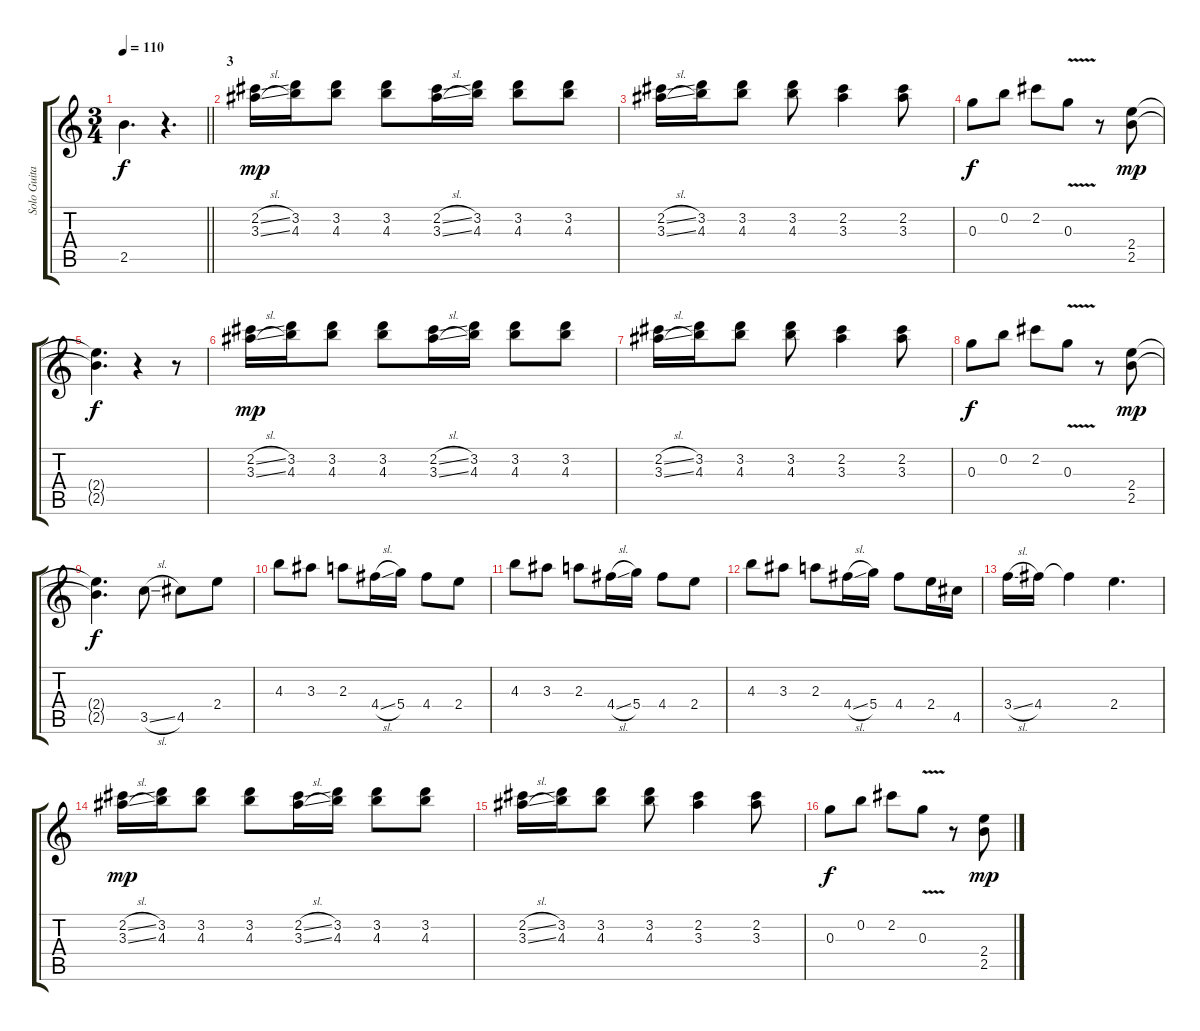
\track ("Solo Guitar" "Solo Guita") {instrument acousticguitarsteel}
\staff {score tabs}
\tuning (E4 B3 G3 D3 A2 E2) {hide}
\ts (3 4)
\tempo 110
\clef g2
\barLineRight lightlight
\ks c
2.5.4{d ot 8vb dy f} r.4{d ot 8vb} |
\section ("" "3")
(2.2{sl} 3.3{sl}).16{ot 8vb dy mp} (3.2 4.3).16{ot 8vb} (3.2 4.3).8{ot 8vb} (3.2 4.3).8{ot 8vb} (2.2{sl} 3.3{sl}).16{ot 8vb} (3.2 4.3).16{ot 8vb} (3.2 4.3).8{ot 8vb} (3.2 4.3).8{ot 8vb} |
(2.2{sl} 3.3{sl}).16{ot 8vb} (3.2 4.3).16{ot 8vb} (3.2 4.3).8{ot 8vb} (3.2 4.3).8{ot 8vb} (2.2 3.3).4{ot 8vb} (2.2 3.3).8{ot 8vb} |
0.3.8{ot 8vb dy f} 0.2.8{ot 8vb} 2.2.8{ot 8vb} 0.3{v}.8{ot 8vb} r.8{ot 8vb} (2.4 2.5).8{ot 8vb dy mp} |
(2.4{t} 2.5{t}).4{d ot 8vb dy f} r.4{ot 8vb} r.8{ot 8vb} |
(2.2{sl} 3.3{sl}).16{ot 8vb dy mp} (3.2 4.3).16{ot 8vb} (3.2 4.3).8{ot 8vb} (3.2 4.3).8{ot 8vb} (2.2{sl} 3.3{sl}).16{ot 8vb} (3.2 4.3).16{ot 8vb} (3.2 4.3).8{ot 8vb} (3.2 4.3).8{ot 8vb} |
(2.2{sl} 3.3{sl}).16{ot 8vb} (3.2 4.3).16{ot 8vb} (3.2 4.3).8{ot 8vb} (3.2 4.3).8{ot 8vb} (2.2 3.3).4{ot 8vb} (2.2 3.3).8{ot 8vb} |
0.3.8{ot 8vb dy f} 0.2.8{ot 8vb} 2.2.8{ot 8vb} 0.3{v}.8{ot 8vb} r.8{ot 8vb} (2.4 2.5).8{ot 8vb dy mp} |
(2.4{t} 2.5{t}).4{d ot 8vb dy f} 3.5{sl}.8{ot 8vb} 4.5.8{ot 8vb} 2.4.8{ot 8vb} |
4.3.8{ot 8vb} 3.3.8{ot 8vb} 2.3.8{ot 8vb} 4.4{sl}.16{ot 8vb} 5.4.16{ot 8vb} 4.4.8{ot 8vb} 2.4.8{ot 8vb} |
4.3.8{ot 8vb} 3.3.8{ot 8vb} 2.3.8{ot 8vb} 4.4{sl}.16{ot 8vb} 5.4.16{ot 8vb} 4.4.8{ot 8vb} 2.4.8{ot 8vb} |
4.3.8{ot 8vb} 3.3.8{ot 8vb} 2.3.8{ot 8vb} 4.4{sl}.16{ot 8vb} 5.4.16{ot 8vb} 4.4.8{ot 8vb} 2.4.16{ot 8vb} 4.5.16{ot 8vb} |
3.4{sl}.16{ot 8vb} 4.4.16{ot 8vb} 4.4{t}.4{ot 8vb} 2.4.4{d ot 8vb} |
(2.2{sl} 3.3{sl}).16{ot 8vb dy mp} (3.2 4.3).16{ot 8vb} (3.2 4.3).8{ot 8vb} (3.2 4.3).8{ot 8vb} (2.2{sl} 3.3{sl}).16{ot 8vb} (3.2 4.3).16{ot 8vb} (3.2 4.3).8{ot 8vb} (3.2 4.3).8{ot 8vb} |
(2.2{sl} 3.3{sl}).16{ot 8vb} (3.2 4.3).16{ot 8vb} (3.2 4.3).8{ot 8vb} (3.2 4.3).8{ot 8vb} (2.2 3.3).4{ot 8vb} (2.2 3.3).8{ot 8vb} |
0.3.8{ot 8vb dy f} 0.2.8{ot 8vb} 2.2.8{ot 8vb} 0.3{v}.8{ot 8vb} r.8{ot 8vb} (2.4 2.5).8{ot 8vb dy mp}
